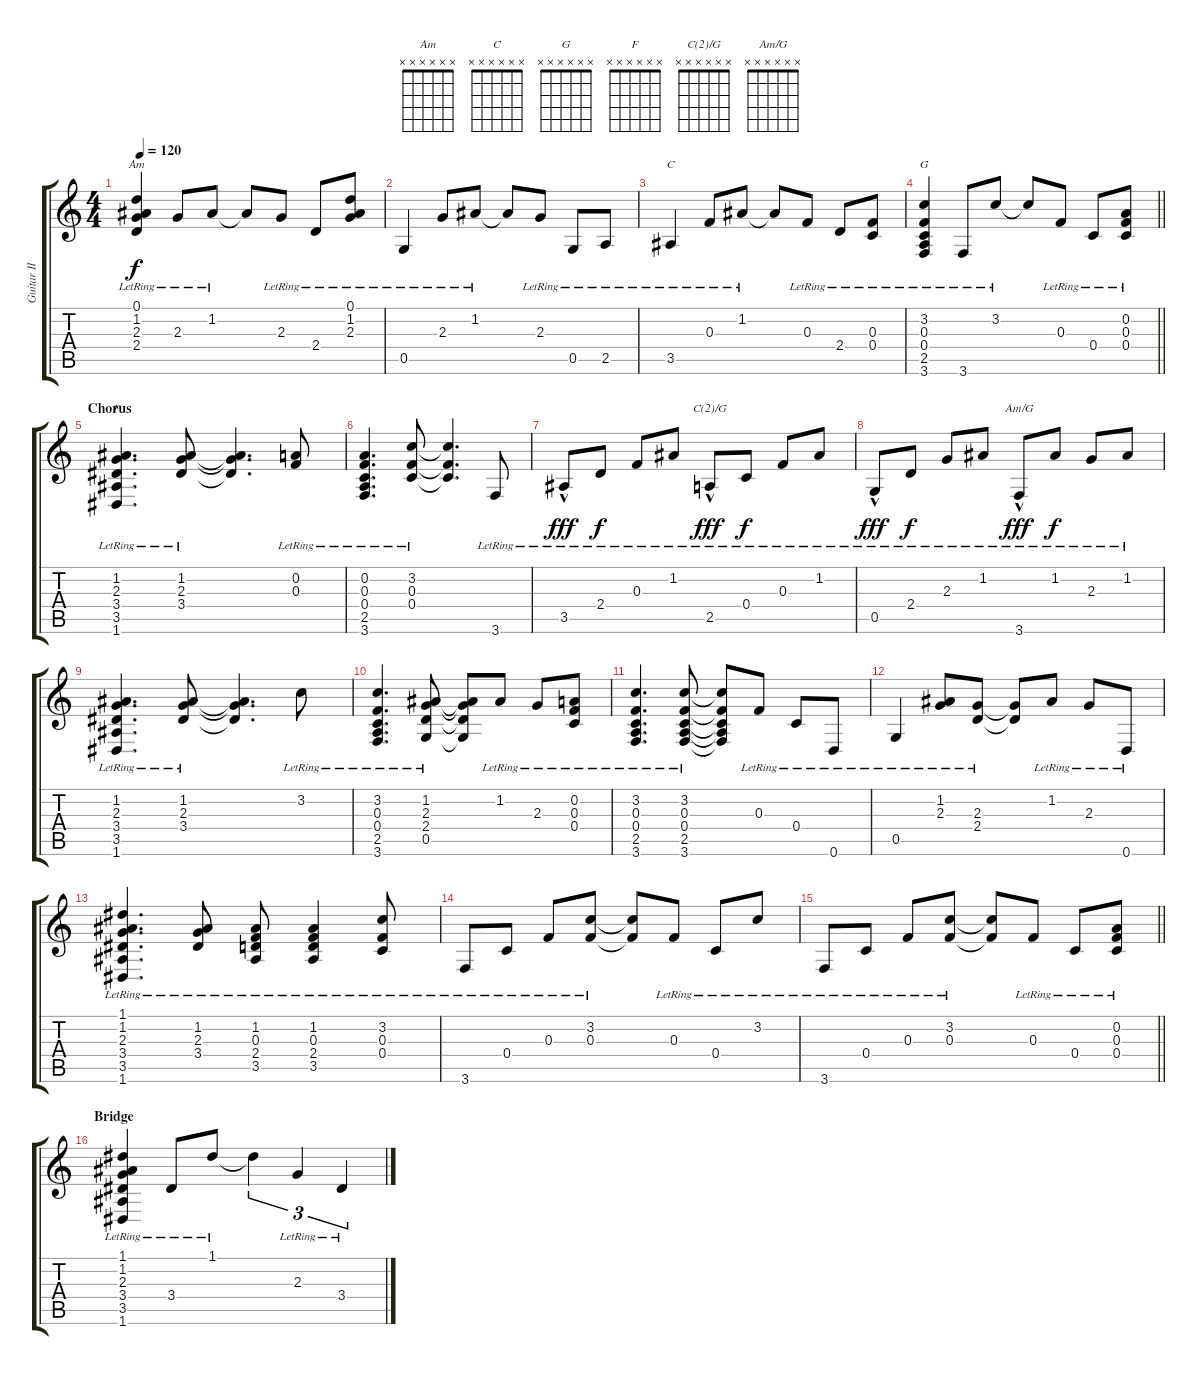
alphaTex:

\track ("Guitar II" "Guitar II") {instrument electricguitarjazz}
\staff {score tabs}
\tuning (D4 A3 F3 C3 G2 D2) {hide}
\chord ("Am" x x x x x x)
\chord ("C" x x x x x x)
\chord ("G" x x x x x x)
\chord ("F" x x x x x x)
\chord ("C(2)/G" x x x x x x)
\chord ("Am/G" x x x x x x)
\ts (4 4)
\tempo 120
\clef g2
\ks c
(0.1{lr} 1.2{lr} 2.3{lr} 2.4{lr}).4{ch "Am" dy f} 2.3{lr}.8 1.2{lr}.8 1.2{t}.8 2.3{lr}.8 2.4{lr}.8 (0.1{lr} 1.2{lr} 2.3{lr}).8 |
0.5{lr}.4 2.3{lr}.8 1.2{lr}.8 1.2{t}.8 2.3{lr}.8 0.5{lr}.8 2.5{lr}.8 |
3.5{lr}.4{ch "C"} 0.3{lr}.8 1.2{lr}.8 1.2{t}.8 0.3{lr}.8 2.4{lr}.8 (0.3{lr} 0.4{lr}).8 |
\barLineRight lightlight
(3.2{lr} 0.3{lr} 0.4{lr} 2.5{lr} 3.6{lr}).4{ch "G"} 3.6{lr}.8 3.2{lr}.8 3.2{t}.8 0.3{lr}.8 0.4{lr}.8 (0.2{lr} 0.3{lr} 0.4{lr}).8 |
\section ("" "Chorus")
(1.2{lr} 2.3{lr} 3.4{lr} 3.5{lr} 1.6{lr}).4{d ch "F"} (1.2{lr} 2.3{lr} 3.4{lr}).8 (1.2{t} 2.3{t} 3.4{t}).4{d} (0.2{lr} 0.3{lr}).8 |
(0.2{lr} 0.3{lr} 0.4{lr} 2.5{lr} 3.6{lr}).4{d} (3.2{lr} 0.3{lr} 0.4{lr}).8 (3.2{t} 0.3{t} 0.4{t}).4{d} 3.6{lr}.8 |
3.5{hac lr}.8{dy fff} 2.4{lr}.8{dy f} 0.3{lr}.8 1.2{lr}.8 2.5{hac lr}.8{ch "C(2)/G" dy fff} 0.4{lr}.8{dy f} 0.3{lr}.8 1.2{lr}.8 |
0.5{hac lr}.8{dy fff} 2.4{lr}.8{dy f} 2.3{lr}.8 1.2{lr}.8 3.6{hac lr}.8{ch "Am/G" dy fff} 1.2{lr}.8{dy f} 2.3{lr}.8 1.2{lr}.8 |
(1.2{lr} 2.3{lr} 3.4{lr} 3.5{lr} 1.6{lr}).4{d} (1.2{lr} 2.3{lr} 3.4{lr}).8 (1.2{t} 2.3{t} 3.4{t}).4{d} 3.2{lr}.8 |
(3.2{lr} 0.3{lr} 0.4{lr} 2.5{lr} 3.6{lr}).4{d} (1.2{lr} 2.3{lr} 2.4{lr} 0.5{lr}).8 (1.2{t} 2.3{t} 2.4{t} 0.5{t}).8 1.2{lr}.8 2.3{lr}.8 (0.2{lr} 0.3{lr} 0.4{lr}).8 |
(3.2{lr} 0.3{lr} 0.4{lr} 2.5{lr} 3.6{lr}).4{d} (3.2{lr} 0.3{lr} 0.4{lr} 2.5{lr} 3.6{lr}).8 (3.2{t} 0.3{t} 0.4{t} 2.5{t} 3.6{t}).8 0.3{lr}.8 0.4{lr}.8 0.6{lr}.8 |
0.5{lr}.4 (1.2{lr} 2.3{lr}).8 (2.3{lr} 2.4{lr}).8 (2.3{t} 2.4{t}).8 1.2{lr}.8 2.3{lr}.8 0.6{lr}.8 |
(1.1{lr} 1.2{lr} 2.3{lr} 3.4{lr} 3.5{lr} 1.6{lr}).4{d} (1.2{lr} 2.3{lr} 3.4{lr}).8 (1.2{lr} 0.3{lr} 2.4{lr} 3.5{lr}).8 (1.2{lr} 0.3{lr} 2.4{lr} 3.5{lr}).4 (3.2{lr} 0.3{lr} 0.4{lr}).8 |
3.6{lr}.8 0.4{lr}.8 0.3{lr}.8 (3.2{lr} 0.3{lr}).8 (3.2{t} 0.3{t}).8 0.3{lr}.8 0.4{lr}.8 3.2{lr}.8 |
\barLineRight lightlight
3.6{lr}.8 0.4{lr}.8 0.3{lr}.8 (3.2{lr} 0.3{lr}).8 (3.2{t} 0.3{t}).8 0.3{lr}.8 0.4{lr}.8 (0.2{lr} 0.3{lr} 0.4{lr}).8 |
\section ("" "Bridge")
(1.1{lr} 1.2{lr} 2.3{lr} 3.4{lr} 3.5{lr} 1.6{lr}).4 3.4{lr}.8 1.1{lr}.8 1.1{t}.4{tu (3 2)} 2.3{lr}.4{tu (3 2)} 3.4{lr}.4{tu (3 2)}
